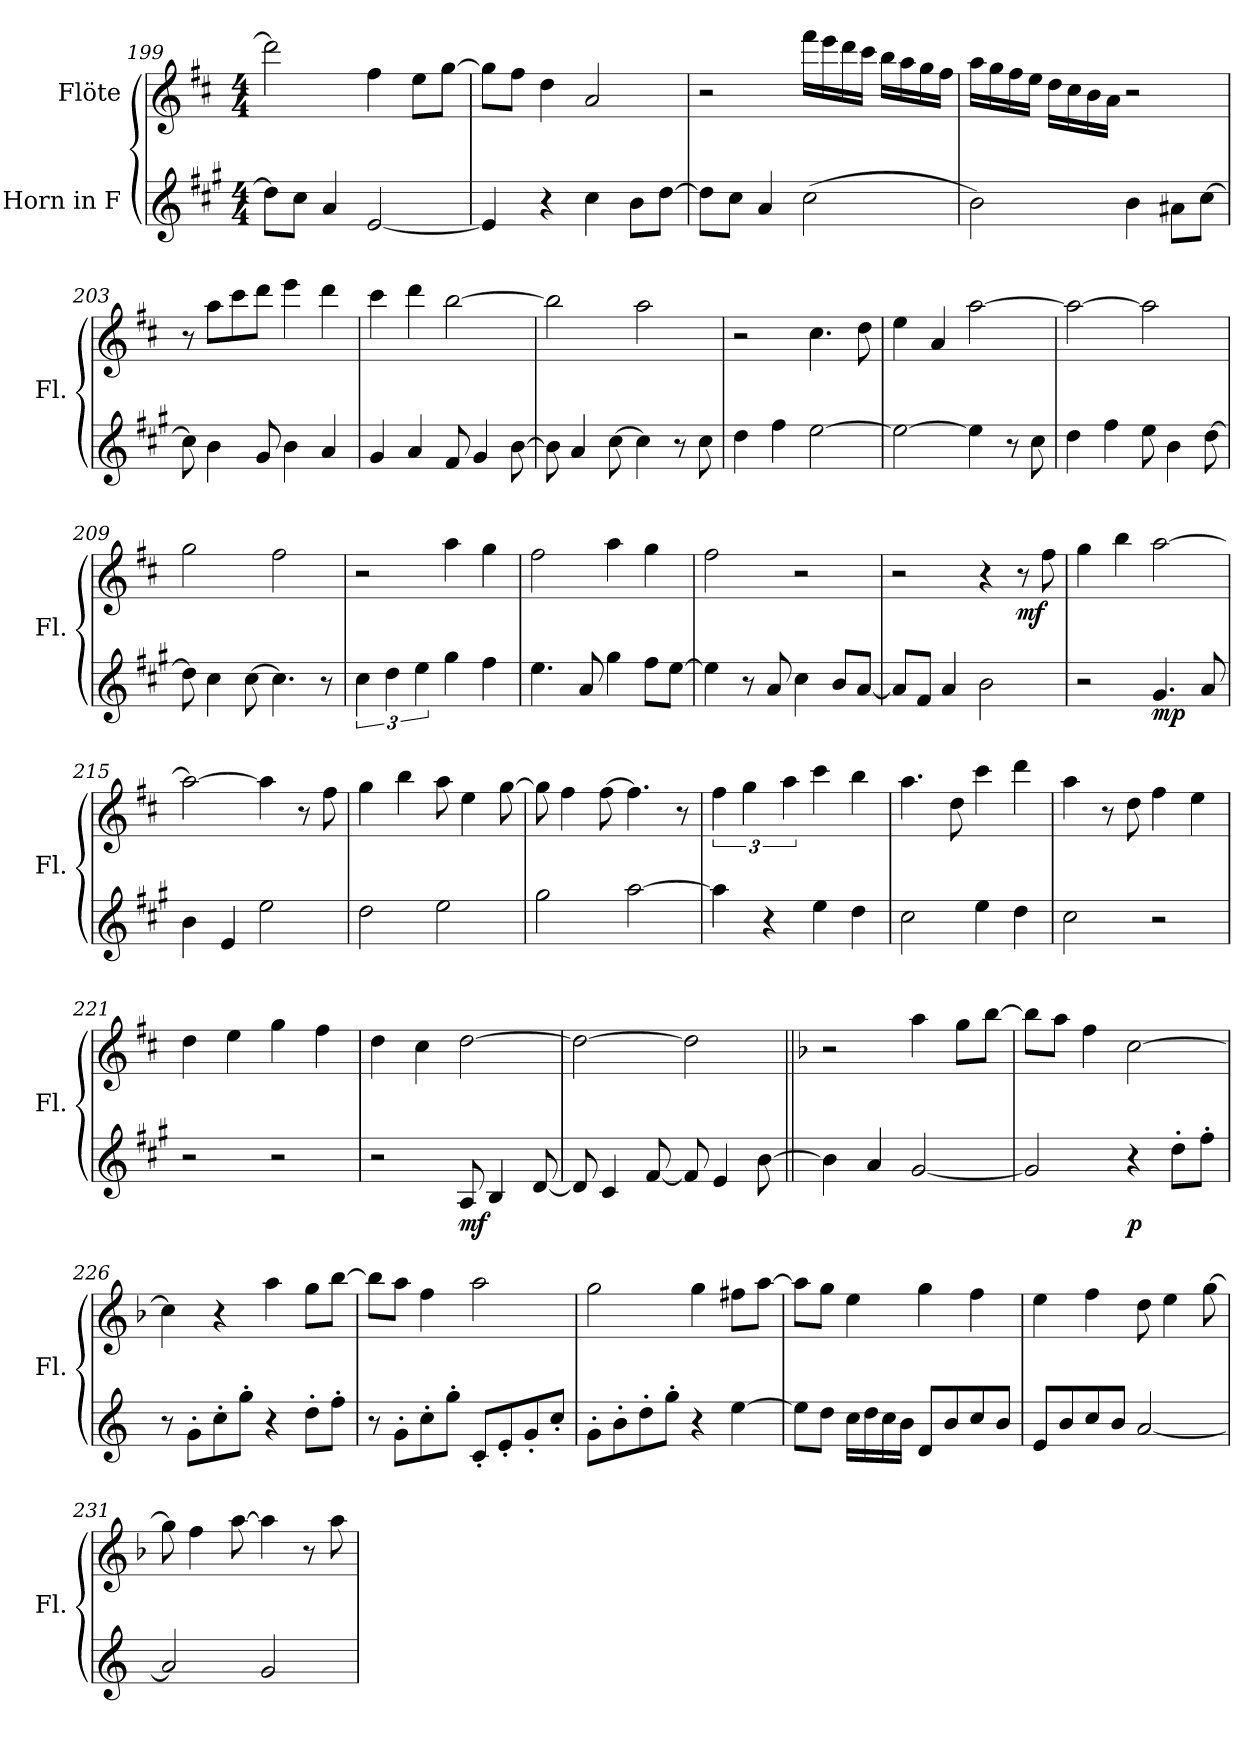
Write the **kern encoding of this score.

**kern	**dynam	**kern	**dynam
*part2	*part2	*part1	*part1
*staff2	*staff2	*staff1	*staff1
*I"Horn in F	*	*I"Flöte	*
*	*	*I'Fl.	*
*clefG2	*	*clefG2	*
*ITrd4c7	*	*	*
*k[f#c#]	*	*k[f#c#]	*
*M4/4	*	*M4/4	*
=199	=199	=199	=199
8g\L]	.	2ddd\]	.
8f#\J	.	.	.
4d/	.	.	.
[2A/	.	4ff#\	.
.	.	8ee\L	.
.	.	[8gg\J	.
=200	=200	=200	=200
4A/]	.	8gg\L]	.
.	.	8ff#\J	.
4r	.	4dd\	.
4f#\	.	2a/	.
8e\L	.	.	.
[8g\J	.	.	.
!!LO:LB:g=z
=201	=201	=201	=201
8g\L]	.	2r	.
8f#\J	.	.	.
4d/	.	.	.
(>2f#\	.	16fff#\LL	.
.	.	16eee\	.
.	.	16ddd\	.
.	.	16ccc#\JJ	.
.	.	16bb\LL	.
.	.	16aa\	.
.	.	16gg\	.
.	.	16ff#\JJ	.
=202	=202	=202	=202
2e\)	.	16aa\LL	.
.	.	16gg\	.
.	.	16ff#\	.
.	.	16ee\JJ	.
.	.	16dd\LL	.
.	.	16cc#\	.
.	.	16b\	.
.	.	16a\JJ	.
4e\	.	2r	.
8d#X\L	.	.	.
[8f#\J	.	.	.
=203	=203	=203	=203
8f#\]	.	8r	.
4e\	.	8aa\L	.
.	.	8ccc#\	.
8c#/	.	8ddd\J	.
4e\	.	4eee\	.
4d/	.	4ddd\	.
=204	=204	=204	=204
4c#/	.	4ccc#\	.
4d/	.	4ddd\	.
8B/	.	[2bb\	.
4c#/	.	.	.
[8e\	.	.	.
!!LO:LB:g=z
=205	=205	=205	=205
8e\]	.	2bb\]	.
4d/	.	.	.
[8f#\	.	.	.
4f#\]	.	2aa\	.
8r	.	.	.
8f#\	.	.	.
=206	=206	=206	=206
4g\	.	2r	.
4b\	.	.	.
[2a\	.	4.cc#\	.
.	.	8dd\	.
=207	=207	=207	=207
2a\_	.	4ee\	.
.	.	4a/	.
4a\]	.	[2aa\	.
8r	.	.	.
8f#\	.	.	.
=208	=208	=208	=208
4g\	.	2aa\_	.
4b\	.	.	.
8a\	.	2aa\]	.
4e\	.	.	.
[8g\	.	.	.
=209	=209	=209	=209
8g\]	.	2gg\	.
4f#\	.	.	.
[8f#\	.	.	.
4.f#\]	.	2ff#\	.
8r	.	.	.
=210	=210	=210	=210
6f#\	.	2r	.
6g\	.	.	.
6a\	.	.	.
4cc#\	.	4aa\	.
4b\	.	4gg\	.
=211	=211	=211	=211
4.a\	.	2ff#\	.
8d/	.	.	.
4cc#\	.	4aa\	.
8b\L	.	4gg\	.
[8a\J	.	.	.
!!LO:LB:g=z
=212	=212	=212	=212
4a\]	.	2ff#\	.
8r	.	.	.
8d/	.	.	.
4f#\	.	2r	.
8e/L	.	.	.
[8d/J	.	.	.
=213	=213	=213	=213
8d/L]	.	2r	.
8B/J	.	.	.
4d/	.	.	.
2e\	.	4r	.
!	!	!	!LO:DY:b
.	.	8r	mf
.	.	8ff#\	.
=214	=214	=214	=214
2r	.	4gg\	.
.	.	4bb\	.
!	!LO:DY:b	!	!
4.c#/	mp	[2aa\	.
8d/	.	.	.
=215	=215	=215	=215
4e\	.	2aa\_	.
4A/	.	.	.
2a\	.	4aa\]	.
.	.	8r	.
.	.	8ff#\	.
=216	=216	=216	=216
2g\	.	4gg\	.
.	.	4bb\	.
2a\	.	8aa\	.
.	.	4ee\	.
.	.	[8gg\	.
=217	=217	=217	=217
2cc#\	.	8gg\]	.
.	.	4ff#\	.
.	.	[8ff#\	.
[2dd\	.	4.ff#\]	.
.	.	8r	.
!!LO:PB:g=z
=218	=218	=218	=218
4dd\]	.	6ff#\	.
.	.	6gg\	.
4r	.	.	.
.	.	6aa\	.
4a\	.	4ccc#\	.
4g\	.	4bb\	.
=219	=219	=219	=219
2f#\	.	4.aa\	.
.	.	8dd\	.
4a\	.	4ccc#\	.
4g\	.	4ddd\	.
=220	=220	=220	=220
2f#\	.	4aa\	.
.	.	8r	.
.	.	8dd\	.
2r	.	4ff#\	.
.	.	4ee\	.
=221	=221	=221	=221
2r	.	4dd\	.
.	.	4ee\	.
2r	.	4gg\	.
.	.	4ff#\	.
=222	=222	=222	=222
2r	.	4dd\	.
.	.	4cc#\	.
!	!LO:DY:b	!	!
8D/	mf	[2dd\	.
4E/	.	.	.
[8G/	.	.	.
=223	=223	=223	=223
8G/]	.	2dd\_	.
4F#/	.	.	.
[8B/	.	.	.
8B/]	.	2dd\]	.
4A/	.	.	.
[8e\	.	.	.
!!LO:LB:g=z
=224||	=224||	=224||	=224||
*k[b-]	*	*k[b-]	*
4e\]	.	2r	.
4d/	.	.	.
[2c/	.	4aa\	.
.	.	8gg\L	.
.	.	[8bb-\J	.
=225	=225	=225	=225
2c/]	.	8bb-\L]	.
.	.	8aa\J	.
.	.	4ff\	.
!	!LO:DY:b	!	!
4r	p	[2cc\	.
8g'\L	.	.	.
8b-'\J	.	.	.
=226	=226	=226	=226
8r	.	4cc\]	.
8c'\L	.	.	.
8f'\	.	4r	.
8cc'\J	.	.	.
4r	.	4aa\	.
8g'\L	.	8gg\L	.
8b-'\J	.	[8bb-\J	.
=227	=227	=227	=227
8r	.	8bb-\L]	.
8c'\L	.	8aa\J	.
8f'\	.	4ff\	.
8cc'\J	.	.	.
8F'/L	.	2aa\	.
8A'/	.	.	.
8c'/	.	.	.
8f'/J	.	.	.
=228	=228	=228	=228
8c'\L	.	2gg\	.
8e'\	.	.	.
8g'\	.	.	.
8cc'\J	.	.	.
4r	.	4gg\	.
[4a\	.	8ff#X\L	.
.	.	[8aa\J	.
!!LO:LB:g=z
=229	=229	=229	=229
8a\L]	.	8aa\L]	.
8g\J	.	8gg\J	.
16f\LL	.	4ee\	.
16g\	.	.	.
16f\	.	.	.
16e\JJ	.	.	.
8G/L	.	4gg\	.
8e/	.	.	.
8f/	.	4ff\	.
8e/J	.	.	.
=230	=230	=230	=230
8A/L	.	4ee\	.
8e/	.	.	.
8f/	.	4ff\	.
8e/J	.	.	.
[2d/	.	8dd\	.
.	.	4ee\	.
.	.	[8gg\	.
=231	=231	=231	=231
2d/]	.	8gg\]	.
.	.	4ff\	.
.	.	[8aa\	.
2c/	.	4aa\]	.
.	.	8r	.
.	.	8aa\	.
=	=	=	=
*-	*-	*-	*-
